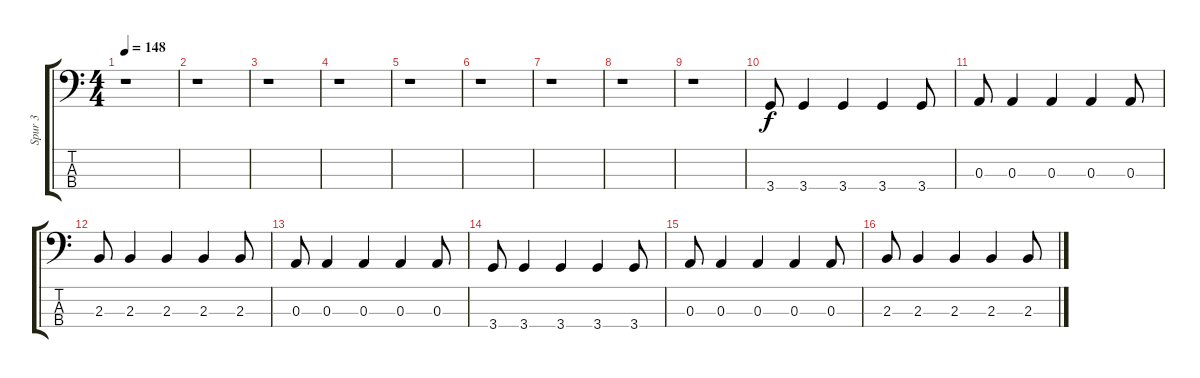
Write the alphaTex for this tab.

\track ("Spur 3" "Spur 3") {instrument synthbass1}
\staff {score tabs}
\tuning (G2 D2 A1 E1) {hide}
\ts (4 4)
\tempo 148
\clef f4
\ks c
r.1{dy f} |
r.1 |
r.1 |
r.1 |
r.1 |
r.1 |
r.1 |
r.1 |
r.1 |
3.4.8 3.4.4 3.4.4 3.4.4 3.4.8 |
0.3.8 0.3.4 0.3.4 0.3.4 0.3.8 |
2.3.8 2.3.4 2.3.4 2.3.4 2.3.8 |
0.3.8 0.3.4 0.3.4 0.3.4 0.3.8 |
3.4.8 3.4.4 3.4.4 3.4.4 3.4.8 |
0.3.8 0.3.4 0.3.4 0.3.4 0.3.8 |
2.3.8 2.3.4 2.3.4 2.3.4 2.3.8
